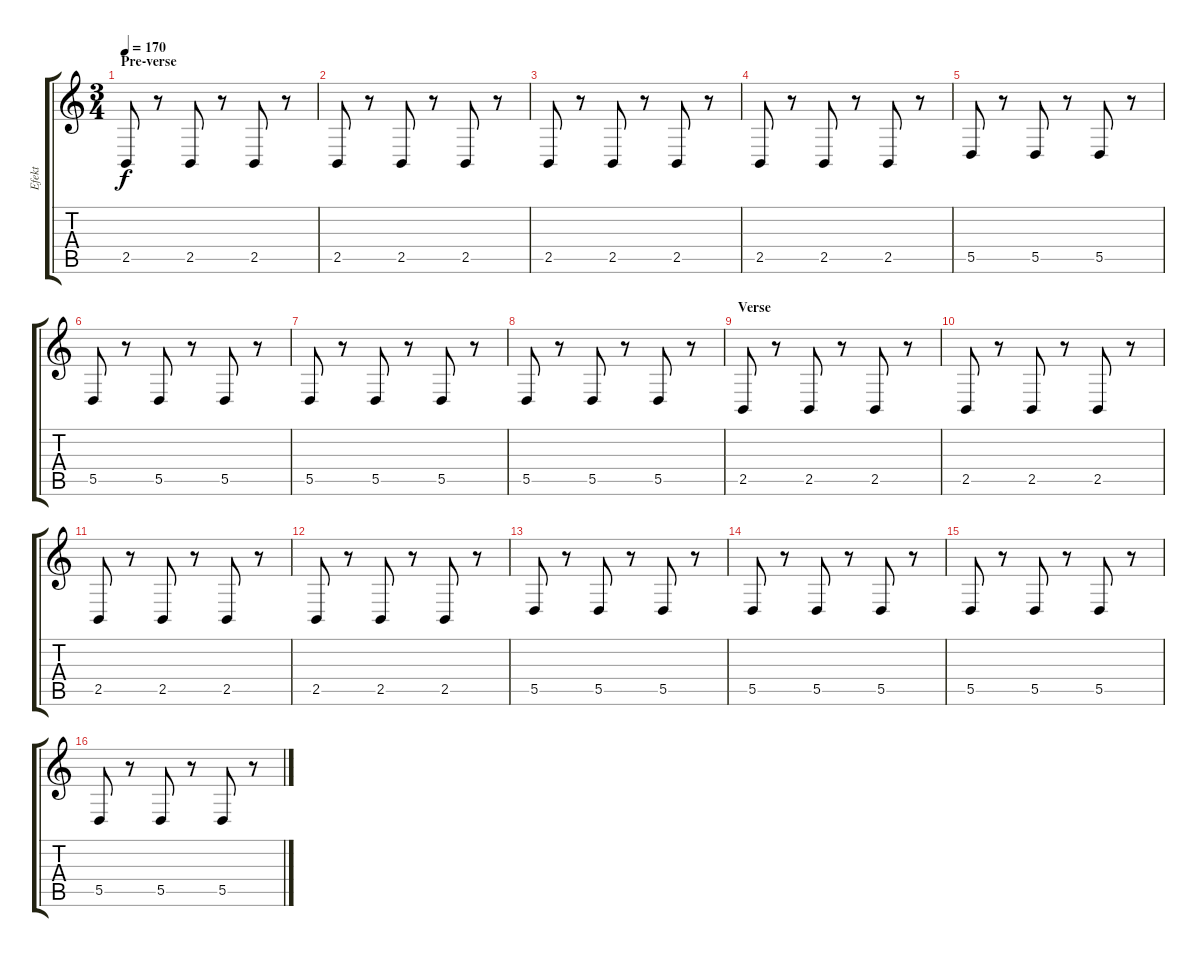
\track ("Efekt" "Efekt") {instrument fx7echoes}
\staff {score tabs}
\tuning (E4 B3 G3 D3 A2 E2) {hide}
\ts (3 4)
\section ("" "Pre-verse")
\tempo 170
\clef g2
\ks c
2.5.8{dy f volume 16} r.8 2.5.8{volume 13} r.8 2.5.8{volume 10} r.8 |
2.5.8{volume 16} r.8 2.5.8{volume 13} r.8 2.5.8{volume 10} r.8 |
2.5.8{volume 16} r.8 2.5.8{volume 13} r.8 2.5.8{volume 10} r.8 |
2.5.8{volume 16} r.8 2.5.8{volume 13} r.8 2.5.8{volume 10} r.8 |
5.5.8{volume 16} r.8 5.5.8{volume 13} r.8 5.5.8{volume 10} r.8 |
5.5.8{volume 16} r.8 5.5.8{volume 13} r.8 5.5.8{volume 10} r.8 |
5.5.8{volume 16} r.8 5.5.8{volume 13} r.8 5.5.8{volume 10} r.8 |
5.5.8{volume 16} r.8 5.5.8{volume 13} r.8 5.5.8{volume 10} r.8 |
\section ("" "Verse")
2.5.8{volume 16} r.8 2.5.8{volume 13} r.8 2.5.8{volume 10} r.8 |
2.5.8{volume 16} r.8 2.5.8{volume 13} r.8 2.5.8{volume 10} r.8 |
2.5.8{volume 16} r.8 2.5.8{volume 13} r.8 2.5.8{volume 10} r.8 |
2.5.8{volume 16} r.8 2.5.8{volume 13} r.8 2.5.8{volume 10} r.8 |
5.5.8{volume 16} r.8 5.5.8{volume 13} r.8 5.5.8{volume 10} r.8 |
5.5.8{volume 16} r.8 5.5.8{volume 13} r.8 5.5.8{volume 10} r.8 |
5.5.8{volume 16} r.8 5.5.8{volume 13} r.8 5.5.8{volume 10} r.8 |
5.5.8{volume 16} r.8 5.5.8{volume 13} r.8 5.5.8{volume 10} r.8
